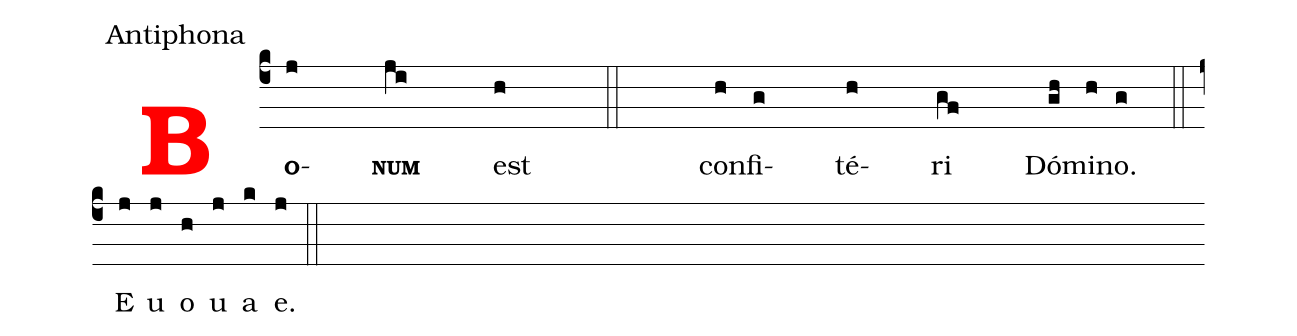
office-part: Antiphona;
%%
<v>\bf\textcolor{red}{B}</v><v>\bf\scriptsize{O}</v>(c4j)<v>\bf\scriptsize{NUM}</v>(ji) est(h )
( ::) con(h)fi(g)té(h)ri(gf) Dó(gh)mi(h)no.(g) (::) (z) E(j) u(j) o(h) u(j) a(k) e.(j) (::)
